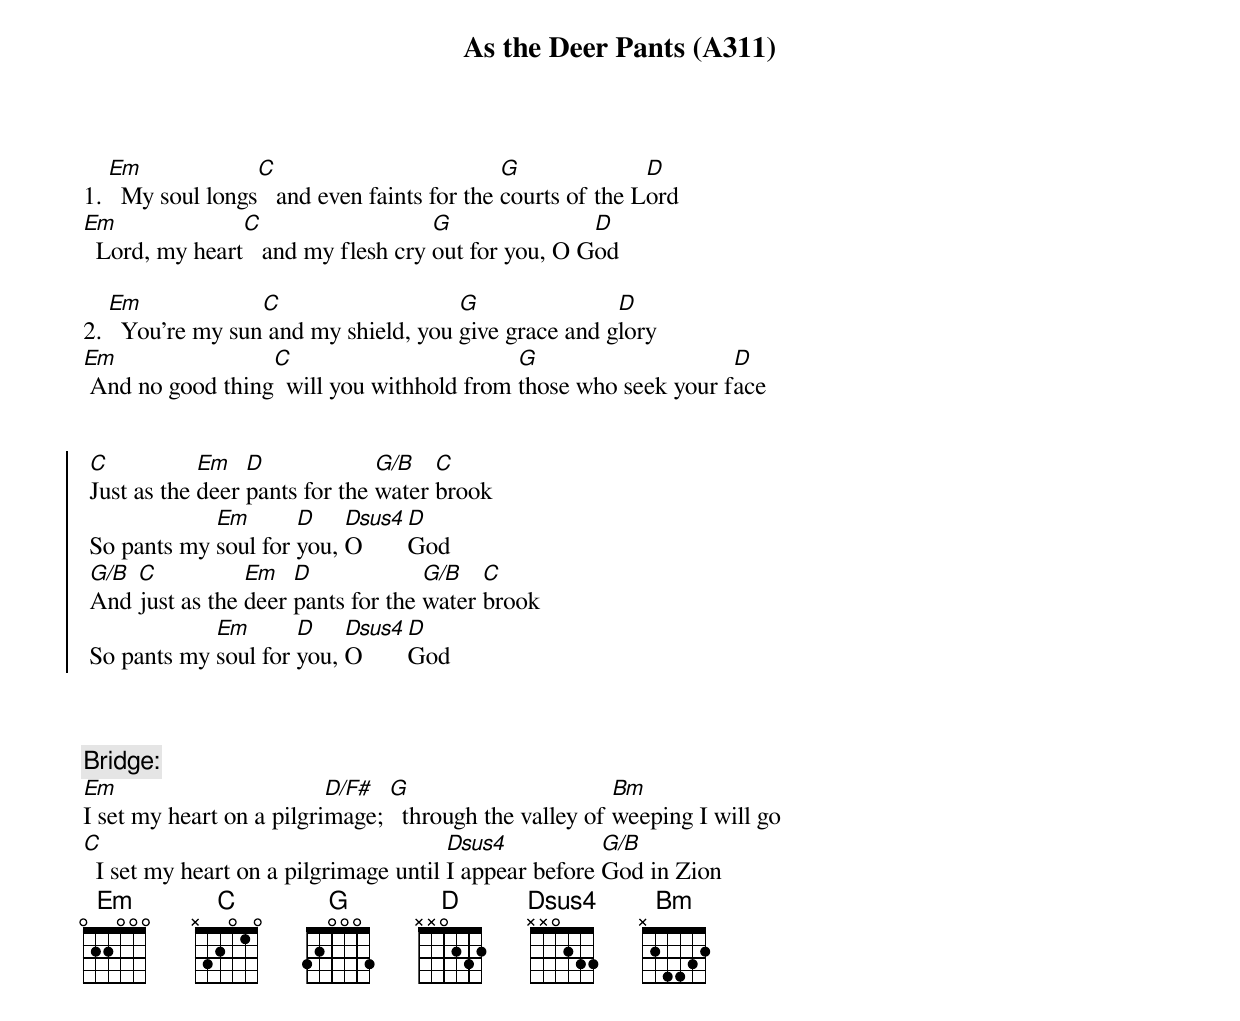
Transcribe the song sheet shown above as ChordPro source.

{title: As the Deer Pants (A311)}
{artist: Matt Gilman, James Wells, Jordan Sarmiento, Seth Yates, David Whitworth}

1. [Em]  My soul longs[C]   and even faints for the [G]courts of the L[D]ord
[Em]  Lord, my heart[C]   and my flesh cry [G]out for you, O G[D]od

2. [Em]  You’re my sun[C] and my shield, you [G]give grace and g[D]lory
[Em] And no good thing[C]  will you withhold from [G]those who seek your f[D]ace


{soc}
 [C]Just as the [Em]deer [D]pants for the [G/B]water [C]brook
 So pants my [Em]soul for [D]you, [Dsus4]O  [D]God
 [G/B]And [C]just as the [Em]deer [D]pants for the [G/B]water [C]brook
 So pants my [Em]soul for [D]you, [Dsus4]O  [D]God
 {eoc}



{comment: Bridge:}
[Em]I set my heart on a pilgri[D/F#]mage; [G]  through the valley of [Bm]weeping I will go
[C]  I set my heart on a pilgrimage until [Dsus4]I appear before [G/B]God in Zion
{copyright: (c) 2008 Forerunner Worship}
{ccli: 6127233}
